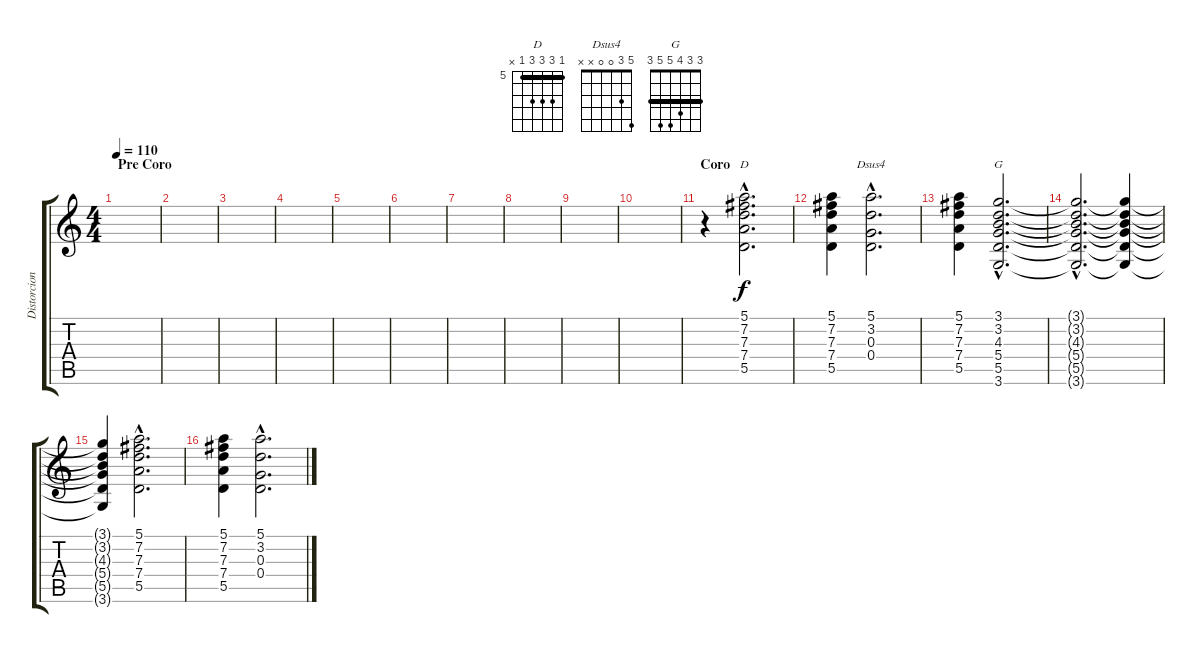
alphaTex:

\track ("Distorcion 2" "Distorcion") {instrument distortionguitar}
\staff {score tabs}
\tuning (E4 B3 G3 D3 A2 E2) {hide}
\chord ("D" 5 7 7 7 5 x) {firstfret 5 barre 5}
\chord ("Dsus4" 5 3 0 0 x x)
\chord ("G" 3 3 4 5 5 3) {barre 3}
\ts (4 4)
\section ("" "Pre Coro")
\tempo 110
\clef g2
\ks c
|
|
|
|
|
|
|
|
|
|
\section ("" "Coro")
r.4 (5.1{hac} 7.2{hac} 7.3{hac} 7.4{hac} 5.5{hac}).2{d ch "D"} |
(5.1 7.2 7.3 7.4 5.5).4 (5.1{hac} 3.2{hac} 0.3{hac} 0.4{hac}).2{d ch "Dsus4"} |
(5.1 7.2 7.3 7.4 5.5).4 (3.1{hac} 3.2{hac} 4.3{hac} 5.4{hac} 5.5{hac} 3.6{hac}).2{d ch "G"} |
(3.1{hac t} 3.2{hac t} 4.3{hac t} 5.4{hac t} 5.5{hac t} 3.6{hac t}).2{d} (3.1{t} 3.2{t} 4.3{t} 5.4{t} 5.5{t} 3.6{t}).4 |
(3.1{t} 3.2{t} 4.3{t} 5.4{t} 5.5{t} 3.6{t}).4 (5.1{hac} 7.2{hac} 7.3{hac} 7.4{hac} 5.5{hac}).2{d} |
(5.1 7.2 7.3 7.4 5.5).4 (5.1{hac} 3.2{hac} 0.3{hac} 0.4{hac}).2{d}
